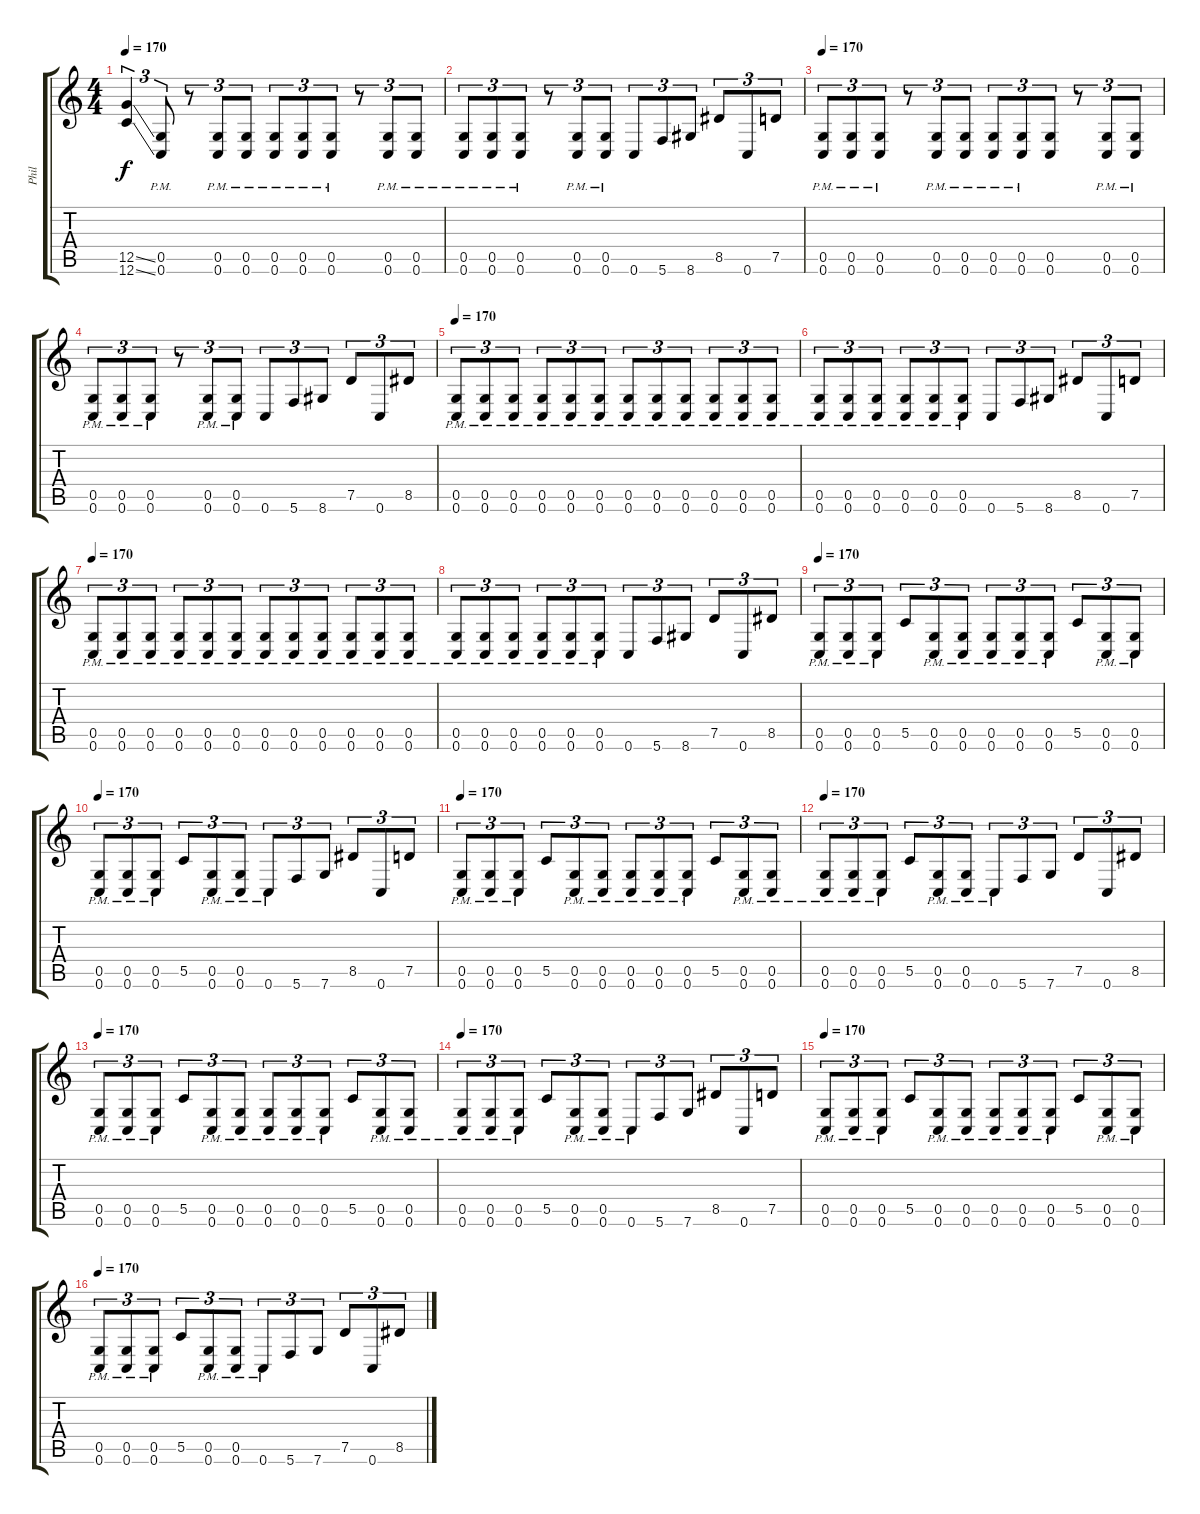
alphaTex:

\track ("Phil" "Phil") {instrument overdrivenguitar}
\staff {score tabs}
\tuning (D4 A3 F3 C3 G2 C2) {hide}
\ts (4 4)
\tempo 170
\clef g2
\ks c
(12.5{ss} 12.6{ss}).4{tu (3 2) dy f balance 0} (0.5{pm} 0.6{pm}).8{tu (3 2)} r.8{tu (3 2)} (0.5{pm} 0.6{pm}).8{tu (3 2)} (0.5{pm} 0.6{pm}).8{tu (3 2)} (0.5{pm} 0.6{pm}).8{tu (3 2)} (0.5{pm} 0.6{pm}).8{tu (3 2)} (0.5{pm} 0.6{pm}).8{tu (3 2)} r.8{tu (3 2)} (0.5{pm} 0.6{pm}).8{tu (3 2)} (0.5{pm} 0.6{pm}).8{tu (3 2)} |
(0.5{pm} 0.6{pm}).8{tu (3 2)} (0.5{pm} 0.6{pm}).8{tu (3 2)} (0.5{pm} 0.6{pm}).8{tu (3 2)} r.8{tu (3 2)} (0.5{pm} 0.6{pm}).8{tu (3 2)} (0.5{pm} 0.6{pm}).8{tu (3 2)} 0.6.8{tu (3 2)} 5.6.8{tu (3 2)} 8.6.8{tu (3 2)} 8.5.8{tu (3 2)} 0.6.8{tu (3 2)} 7.5.8{tu (3 2)} |
\tempo 170
(0.5{pm} 0.6{pm}).8{tu (3 2)} (0.5{pm} 0.6{pm}).8{tu (3 2)} (0.5{pm} 0.6{pm}).8{tu (3 2)} r.8{tu (3 2)} (0.5{pm} 0.6{pm}).8{tu (3 2)} (0.5{pm} 0.6{pm}).8{tu (3 2)} (0.5{pm} 0.6{pm}).8{tu (3 2)} (0.5{pm} 0.6{pm}).8{tu (3 2)} (0.5 0.6).8{tu (3 2)} r.8{tu (3 2)} (0.5{pm} 0.6{pm}).8{tu (3 2)} (0.5{pm} 0.6{pm}).8{tu (3 2)} |
(0.5{pm} 0.6{pm}).8{tu (3 2)} (0.5{pm} 0.6{pm}).8{tu (3 2)} (0.5{pm} 0.6{pm}).8{tu (3 2)} r.8{tu (3 2)} (0.5{pm} 0.6{pm}).8{tu (3 2)} (0.5{pm} 0.6{pm}).8{tu (3 2)} 0.6.8{tu (3 2)} 5.6.8{tu (3 2)} 8.6.8{tu (3 2)} 7.5.8{tu (3 2)} 0.6.8{tu (3 2)} 8.5.8{tu (3 2)} |
\tempo 170
(0.5{pm} 0.6{pm}).8{tu (3 2)} (0.5{pm} 0.6{pm}).8{tu (3 2)} (0.5{pm} 0.6{pm}).8{tu (3 2)} (0.5{pm} 0.6{pm}).8{tu (3 2)} (0.5{pm} 0.6{pm}).8{tu (3 2)} (0.5{pm} 0.6{pm}).8{tu (3 2)} (0.5{pm} 0.6{pm}).8{tu (3 2)} (0.5{pm} 0.6{pm}).8{tu (3 2)} (0.5{pm} 0.6{pm}).8{tu (3 2)} (0.5{pm} 0.6{pm}).8{tu (3 2)} (0.5{pm} 0.6{pm}).8{tu (3 2)} (0.5{pm} 0.6{pm}).8{tu (3 2)} |
(0.5{pm} 0.6{pm}).8{tu (3 2)} (0.5{pm} 0.6{pm}).8{tu (3 2)} (0.5{pm} 0.6{pm}).8{tu (3 2)} (0.5{pm} 0.6{pm}).8{tu (3 2)} (0.5{pm} 0.6{pm}).8{tu (3 2)} (0.5{pm} 0.6{pm}).8{tu (3 2)} 0.6.8{tu (3 2)} 5.6.8{tu (3 2)} 8.6.8{tu (3 2)} 8.5.8{tu (3 2)} 0.6.8{tu (3 2)} 7.5.8{tu (3 2)} |
\tempo 170
(0.5{pm} 0.6{pm}).8{tu (3 2)} (0.5{pm} 0.6{pm}).8{tu (3 2)} (0.5{pm} 0.6{pm}).8{tu (3 2)} (0.5{pm} 0.6{pm}).8{tu (3 2)} (0.5{pm} 0.6{pm}).8{tu (3 2)} (0.5{pm} 0.6{pm}).8{tu (3 2)} (0.5{pm} 0.6{pm}).8{tu (3 2)} (0.5{pm} 0.6{pm}).8{tu (3 2)} (0.5{pm} 0.6{pm}).8{tu (3 2)} (0.5{pm} 0.6{pm}).8{tu (3 2)} (0.5{pm} 0.6{pm}).8{tu (3 2)} (0.5{pm} 0.6{pm}).8{tu (3 2)} |
(0.5{pm} 0.6{pm}).8{tu (3 2)} (0.5{pm} 0.6{pm}).8{tu (3 2)} (0.5{pm} 0.6{pm}).8{tu (3 2)} (0.5{pm} 0.6{pm}).8{tu (3 2)} (0.5{pm} 0.6{pm}).8{tu (3 2)} (0.5{pm} 0.6{pm}).8{tu (3 2)} 0.6.8{tu (3 2)} 5.6.8{tu (3 2)} 8.6.8{tu (3 2)} 7.5.8{tu (3 2)} 0.6.8{tu (3 2)} 8.5.8{tu (3 2)} |
\tempo 170
(0.5{pm} 0.6{pm}).8{tu (3 2)} (0.5{pm} 0.6{pm}).8{tu (3 2)} (0.5{pm} 0.6{pm}).8{tu (3 2)} 5.5.8{tu (3 2)} (0.5{pm} 0.6{pm}).8{tu (3 2)} (0.5{pm} 0.6{pm}).8{tu (3 2)} (0.5{pm} 0.6{pm}).8{tu (3 2)} (0.5{pm} 0.6{pm}).8{tu (3 2)} (0.5{pm} 0.6{pm}).8{tu (3 2)} 5.5.8{tu (3 2)} (0.5{pm} 0.6{pm}).8{tu (3 2)} (0.5{pm} 0.6{pm}).8{tu (3 2)} |
\tempo 170
(0.5{pm} 0.6{pm}).8{tu (3 2)} (0.5{pm} 0.6{pm}).8{tu (3 2)} (0.5{pm} 0.6{pm}).8{tu (3 2)} 5.5.8{tu (3 2)} (0.5{pm} 0.6{pm}).8{tu (3 2)} (0.5{pm} 0.6{pm}).8{tu (3 2)} 0.6{pm}.8{tu (3 2)} 5.6.8{tu (3 2)} 7.6.8{tu (3 2)} 8.5.8{tu (3 2)} 0.6.8{tu (3 2)} 7.5.8{tu (3 2)} |
\tempo 170
(0.5{pm} 0.6{pm}).8{tu (3 2)} (0.5{pm} 0.6{pm}).8{tu (3 2)} (0.5{pm} 0.6{pm}).8{tu (3 2)} 5.5.8{tu (3 2)} (0.5{pm} 0.6{pm}).8{tu (3 2)} (0.5{pm} 0.6{pm}).8{tu (3 2)} (0.5{pm} 0.6{pm}).8{tu (3 2)} (0.5{pm} 0.6{pm}).8{tu (3 2)} (0.5{pm} 0.6{pm}).8{tu (3 2)} 5.5.8{tu (3 2)} (0.5{pm} 0.6{pm}).8{tu (3 2)} (0.5{pm} 0.6{pm}).8{tu (3 2)} |
\tempo 170
(0.5{pm} 0.6{pm}).8{tu (3 2)} (0.5{pm} 0.6{pm}).8{tu (3 2)} (0.5{pm} 0.6{pm}).8{tu (3 2)} 5.5.8{tu (3 2)} (0.5{pm} 0.6{pm}).8{tu (3 2)} (0.5{pm} 0.6{pm}).8{tu (3 2)} 0.6{pm}.8{tu (3 2)} 5.6.8{tu (3 2)} 7.6.8{tu (3 2)} 7.5.8{tu (3 2)} 0.6.8{tu (3 2)} 8.5.8{tu (3 2)} |
\tempo 170
(0.5{pm} 0.6{pm}).8{tu (3 2)} (0.5{pm} 0.6{pm}).8{tu (3 2)} (0.5{pm} 0.6{pm}).8{tu (3 2)} 5.5.8{tu (3 2)} (0.5{pm} 0.6{pm}).8{tu (3 2)} (0.5{pm} 0.6{pm}).8{tu (3 2)} (0.5{pm} 0.6{pm}).8{tu (3 2)} (0.5{pm} 0.6{pm}).8{tu (3 2)} (0.5{pm} 0.6{pm}).8{tu (3 2)} 5.5.8{tu (3 2)} (0.5{pm} 0.6{pm}).8{tu (3 2)} (0.5{pm} 0.6{pm}).8{tu (3 2)} |
\tempo 170
(0.5{pm} 0.6{pm}).8{tu (3 2)} (0.5{pm} 0.6{pm}).8{tu (3 2)} (0.5{pm} 0.6{pm}).8{tu (3 2)} 5.5.8{tu (3 2)} (0.5{pm} 0.6{pm}).8{tu (3 2)} (0.5{pm} 0.6{pm}).8{tu (3 2)} 0.6{pm}.8{tu (3 2)} 5.6.8{tu (3 2)} 7.6.8{tu (3 2)} 8.5.8{tu (3 2)} 0.6.8{tu (3 2)} 7.5.8{tu (3 2)} |
\tempo 170
(0.5{pm} 0.6{pm}).8{tu (3 2)} (0.5{pm} 0.6{pm}).8{tu (3 2)} (0.5{pm} 0.6{pm}).8{tu (3 2)} 5.5.8{tu (3 2)} (0.5{pm} 0.6{pm}).8{tu (3 2)} (0.5{pm} 0.6{pm}).8{tu (3 2)} (0.5{pm} 0.6{pm}).8{tu (3 2)} (0.5{pm} 0.6{pm}).8{tu (3 2)} (0.5{pm} 0.6{pm}).8{tu (3 2)} 5.5.8{tu (3 2)} (0.5{pm} 0.6{pm}).8{tu (3 2)} (0.5{pm} 0.6{pm}).8{tu (3 2)} |
\tempo 170
(0.5{pm} 0.6{pm}).8{tu (3 2)} (0.5{pm} 0.6{pm}).8{tu (3 2)} (0.5{pm} 0.6{pm}).8{tu (3 2)} 5.5.8{tu (3 2)} (0.5{pm} 0.6{pm}).8{tu (3 2)} (0.5{pm} 0.6{pm}).8{tu (3 2)} 0.6{pm}.8{tu (3 2)} 5.6.8{tu (3 2)} 7.6.8{tu (3 2)} 7.5.8{tu (3 2)} 0.6.8{tu (3 2)} 8.5.8{tu (3 2)}
